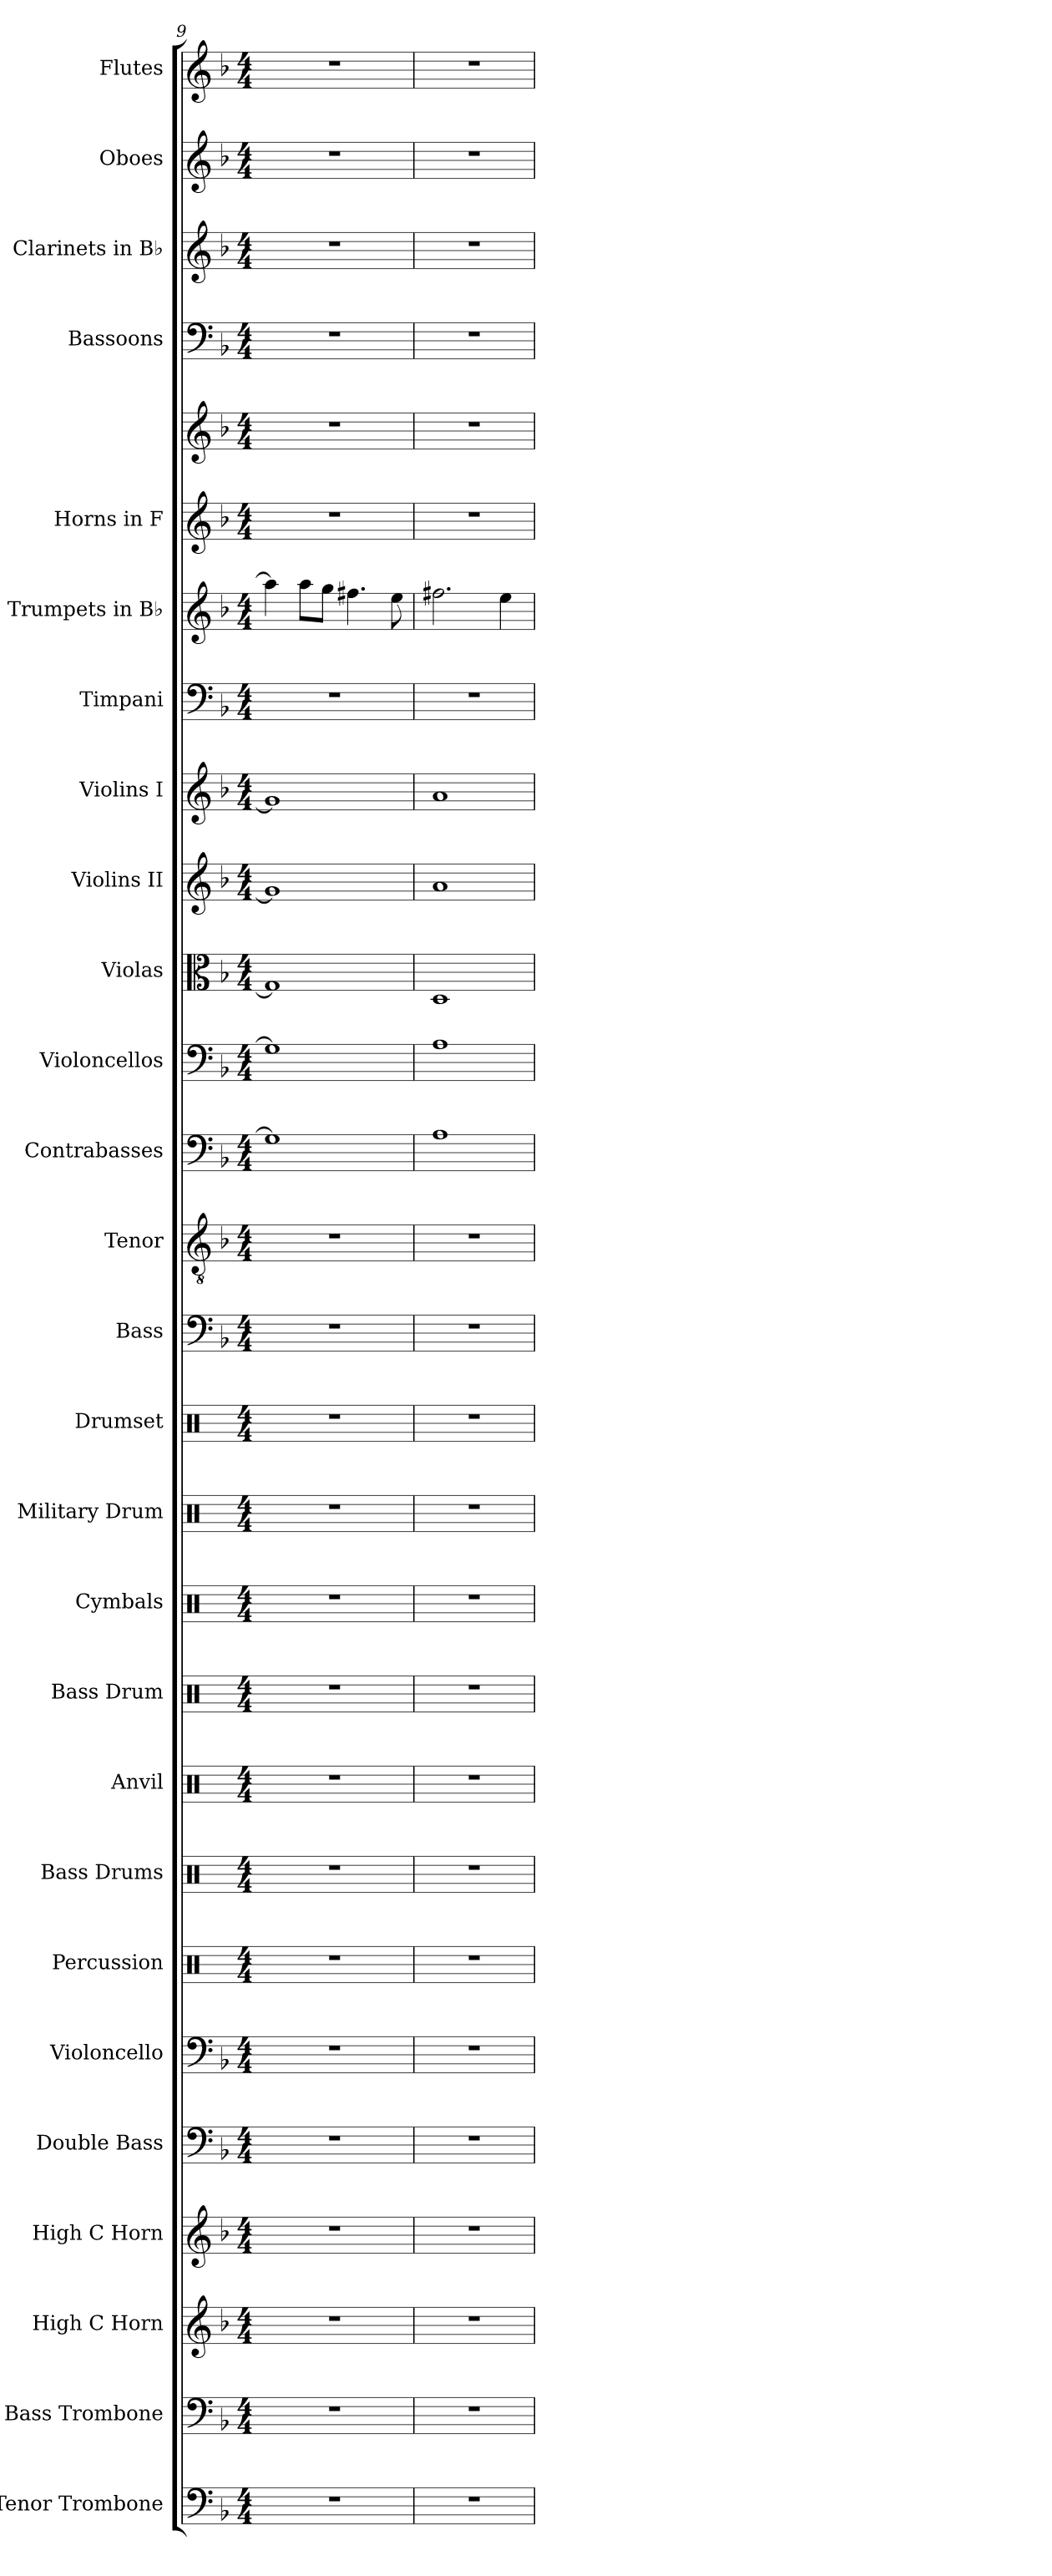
**kern	**kern	**kern	**kern	**kern	**kern	**kern	**kern	**kern	**kern	**kern	**kern	**kern	**kern	**kern	**kern	**kern	**kern	**kern	**kern	**kern	**kern	**kern	**kern	**kern	**kern	**kern	**kern
*part27	*part26	*part25	*part24	*part23	*part22	*part21	*part20	*part19	*part18	*part17	*part16	*part15	*part14	*part13	*part12	*part11	*part10	*part9	*part8	*part7	*part6	*part5	*part5	*part4	*part3	*part2	*part1
*staff28	*staff27	*staff26	*staff25	*staff24	*staff23	*staff22	*staff21	*staff20	*staff19	*staff18	*staff17	*staff16	*staff15	*staff14	*staff13	*staff12	*staff11	*staff10	*staff9	*staff8	*staff7	*staff6	*staff5	*staff4	*staff3	*staff2	*staff1
*I"Tenor Trombone	*I"Bass Trombone	*I"High C Horn	*I"High C Horn	*I"Double Bass	*I"Violoncello	*I"Percussion	*I"Bass Drums	*I"Anvil	*I"Bass Drum	*I"Cymbals	*I"Military Drum	*I"Drumset	*I"Bass	*I"Tenor	*I"Contrabasses	*I"Violoncellos	*I"Violas	*I"Violins II	*I"Violins I	*I"Timpani	*I"Trumpets in B♭	*I"Horns in F	*	*I"Bassoons	*I"Clarinets in B♭	*I"Oboes	*I"Flutes
*I'T. Tbn.	*I'B. Tbn.	*I'H. C Hn.	*I'H. C Hn.	*I'Db.	*I'Vc.	*I'Perc.	*I'B.D.	*I'Anv.	*I'B. Dr.	*I'Cym.	*I'Mil. Dr.	*I'Drs.	*I'B.	*I'T.	*I'Cb.	*I'Vc.	*I'Vla.	*I'Vln. II	*I'Vln. I	*I'Timp.	*	*	*	*I'Bsn.	*	*I'Ob.	*I'Fl.
*clefF4	*clefF4	*clefG2	*clefG2	*clefF4	*clefF4	*clefX	*clefX	*clefX	*clefX	*clefX	*clefX	*clefX	*clefF4	*clefGv2	*clefF4	*clefF4	*clefC3	*clefG2	*clefG2	*clefF4	*clefG2	*clefG2	*clefG2	*clefF4	*clefG2	*clefG2	*clefG2
*	*	*ITrd7c12	*ITrd7c12	*ITrd7c12	*	*	*	*	*	*	*	*	*	*	*ITrd7c12	*	*	*	*	*	*ITrd1c2	*ITrd4c7	*ITrd4c7	*	*ITrd1c2	*	*
*k[b-]	*k[b-]	*k[b-]	*k[b-]	*k[b-]	*k[b-]	*k[]	*k[]	*k[]	*k[]	*k[]	*k[]	*k[]	*k[b-]	*k[b-]	*k[b-]	*k[b-]	*k[b-]	*k[b-]	*k[b-]	*k[b-]	*k[b-e-a-]	*k[b-e-]	*k[b-e-]	*k[b-]	*k[b-e-a-]	*k[b-]	*k[b-]
*M4/4	*M4/4	*M4/4	*M4/4	*M4/4	*M4/4	*M4/4	*M4/4	*M4/4	*M4/4	*M4/4	*M4/4	*M4/4	*M4/4	*M4/4	*M4/4	*M4/4	*M4/4	*M4/4	*M4/4	*M4/4	*M4/4	*M4/4	*M4/4	*M4/4	*M4/4	*M4/4	*M4/4
=9	=9	=9	=9	=9	=9	=9	=9	=9	=9	=9	=9	=9	=9	=9	=9	=9	=9	=9	=9	=9	=9	=9	=9	=9	=9	=9	=9
1r	1r	1r	1r	1r	1r	1r	1r	1r	1r	1r	1r	1r	1r	1r	1GG]	1G]	1G]	1g]	1g]	1r	4gg\]	1r	1r	1r	1r	1r	1r
.	.	.	.	.	.	.	.	.	.	.	.	.	.	.	.	.	.	.	.	.	8gg\L	.	.	.	.	.	.
.	.	.	.	.	.	.	.	.	.	.	.	.	.	.	.	.	.	.	.	.	8ff\J	.	.	.	.	.	.
.	.	.	.	.	.	.	.	.	.	.	.	.	.	.	.	.	.	.	.	.	4.een\	.	.	.	.	.	.
.	.	.	.	.	.	.	.	.	.	.	.	.	.	.	.	.	.	.	.	.	8dd\	.	.	.	.	.	.
=10	=10	=10	=10	=10	=10	=10	=10	=10	=10	=10	=10	=10	=10	=10	=10	=10	=10	=10	=10	=10	=10	=10	=10	=10	=10	=10	=10
1r	1r	1r	1r	1r	1r	1r	1r	1r	1r	1r	1r	1r	1r	1r	1AA	1A	1D	1a	1a	1r	2.een\	1r	1r	1r	1r	1r	1r
.	.	.	.	.	.	.	.	.	.	.	.	.	.	.	.	.	.	.	.	.	4dd\	.	.	.	.	.	.
=	=	=	=	=	=	=	=	=	=	=	=	=	=	=	=	=	=	=	=	=	=	=	=	=	=	=	=
*-	*-	*-	*-	*-	*-	*-	*-	*-	*-	*-	*-	*-	*-	*-	*-	*-	*-	*-	*-	*-	*-	*-	*-	*-	*-	*-	*-
